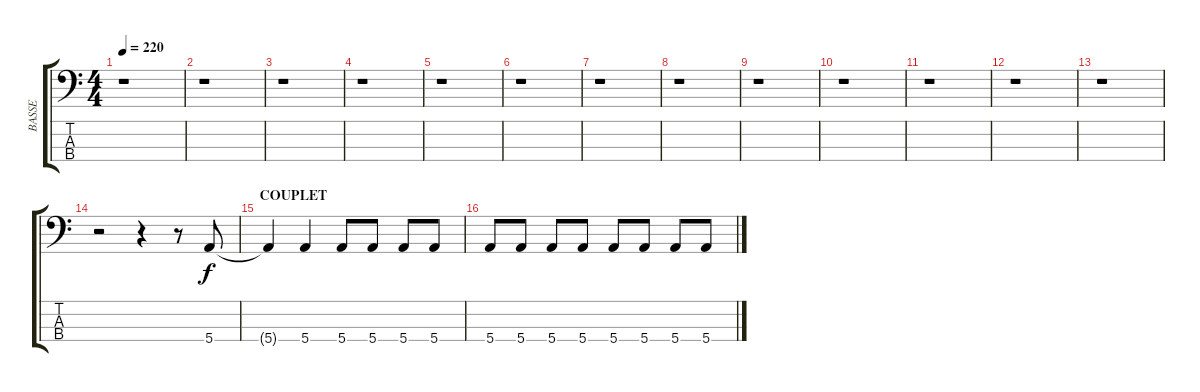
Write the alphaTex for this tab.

\track ("BASSE" "BASSE") {instrument electricbassfinger}
\staff {score tabs}
\tuning (G2 D2 A1 E1) {hide}
\ts (4 4)
\tempo 220
\clef f4
\ks c
r.1{dy f} |
r.1 |
r.1 |
r.1 |
r.1 |
r.1 |
r.1 |
r.1 |
r.1 |
r.1 |
r.1 |
r.1 |
r.1 |
r.2 r.4 r.8 5.4.8 |
\section ("" "COUPLET")
5.4{t}.4 5.4.4 5.4.8 5.4.8 5.4.8 5.4.8 |
5.4.8 5.4.8 5.4.8 5.4.8 5.4.8 5.4.8 5.4.8 5.4.8
